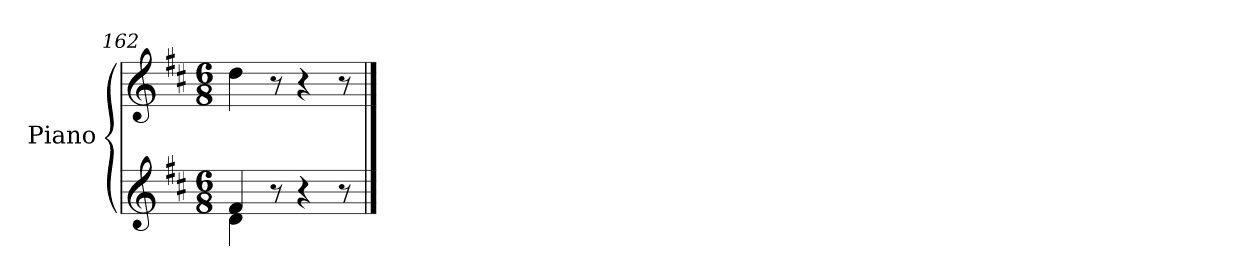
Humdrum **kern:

**kern	**kern
*part1	*part1
*staff2	*staff1
*I"Piano	*
*I'Pno.	*
*clefG2	*clefG2
*k[f#c#]	*k[f#c#]
*M6/8	*M6/8
=162	=162
*^	*
4f#/	4d\	4dd\
8r	2ryy	8r
4r	.	4r
8r	.	8r
*v	*v	*
==	==
*-	*-
